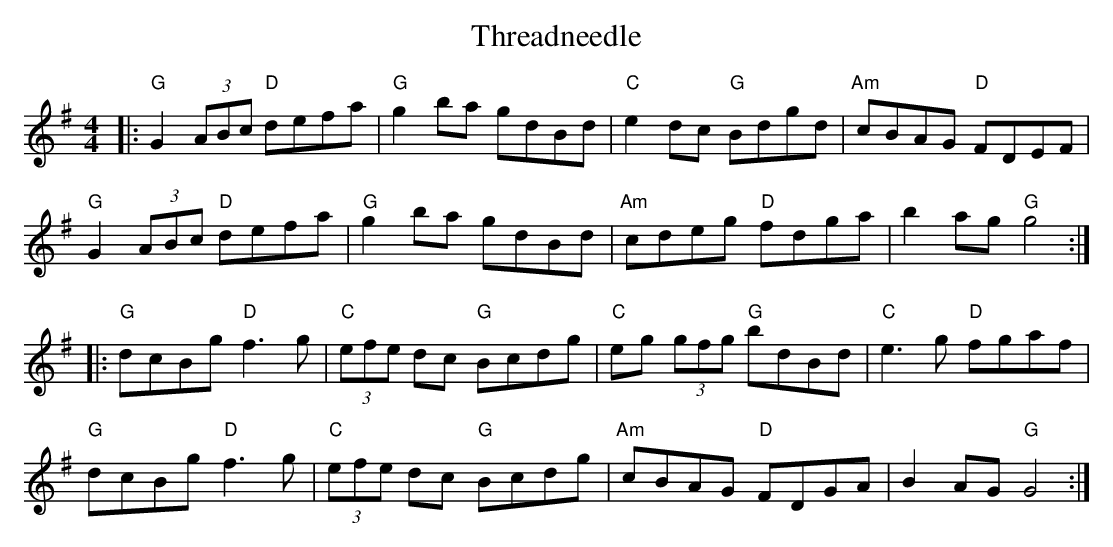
X:1
T: Threadneedle
M: 4/4
L: 1/8
K: Gmaj
|:"G" G2 (3ABc "D" defa|"G" g2 ba gdBd|"C" e2 dc "G" Bdgd|"Am" cBAG "D" FDEF|
"G" G2 (3ABc "D" defa|"G" g2 ba gdBd|"Am" cdeg "D"fdga|b2ag "G"g4:|
|:"G" dcBg "D" f3g|"C" (3efe dc "G" Bcdg|"C" eg (3gfg "G" bdBd|"C" e3g "D" fgaf|
"G" dcBg "D" f3g|"C" (3efe dc "G" Bcdg|"Am" cBAG "D" FDGA|B2 AG "G" G4:|
